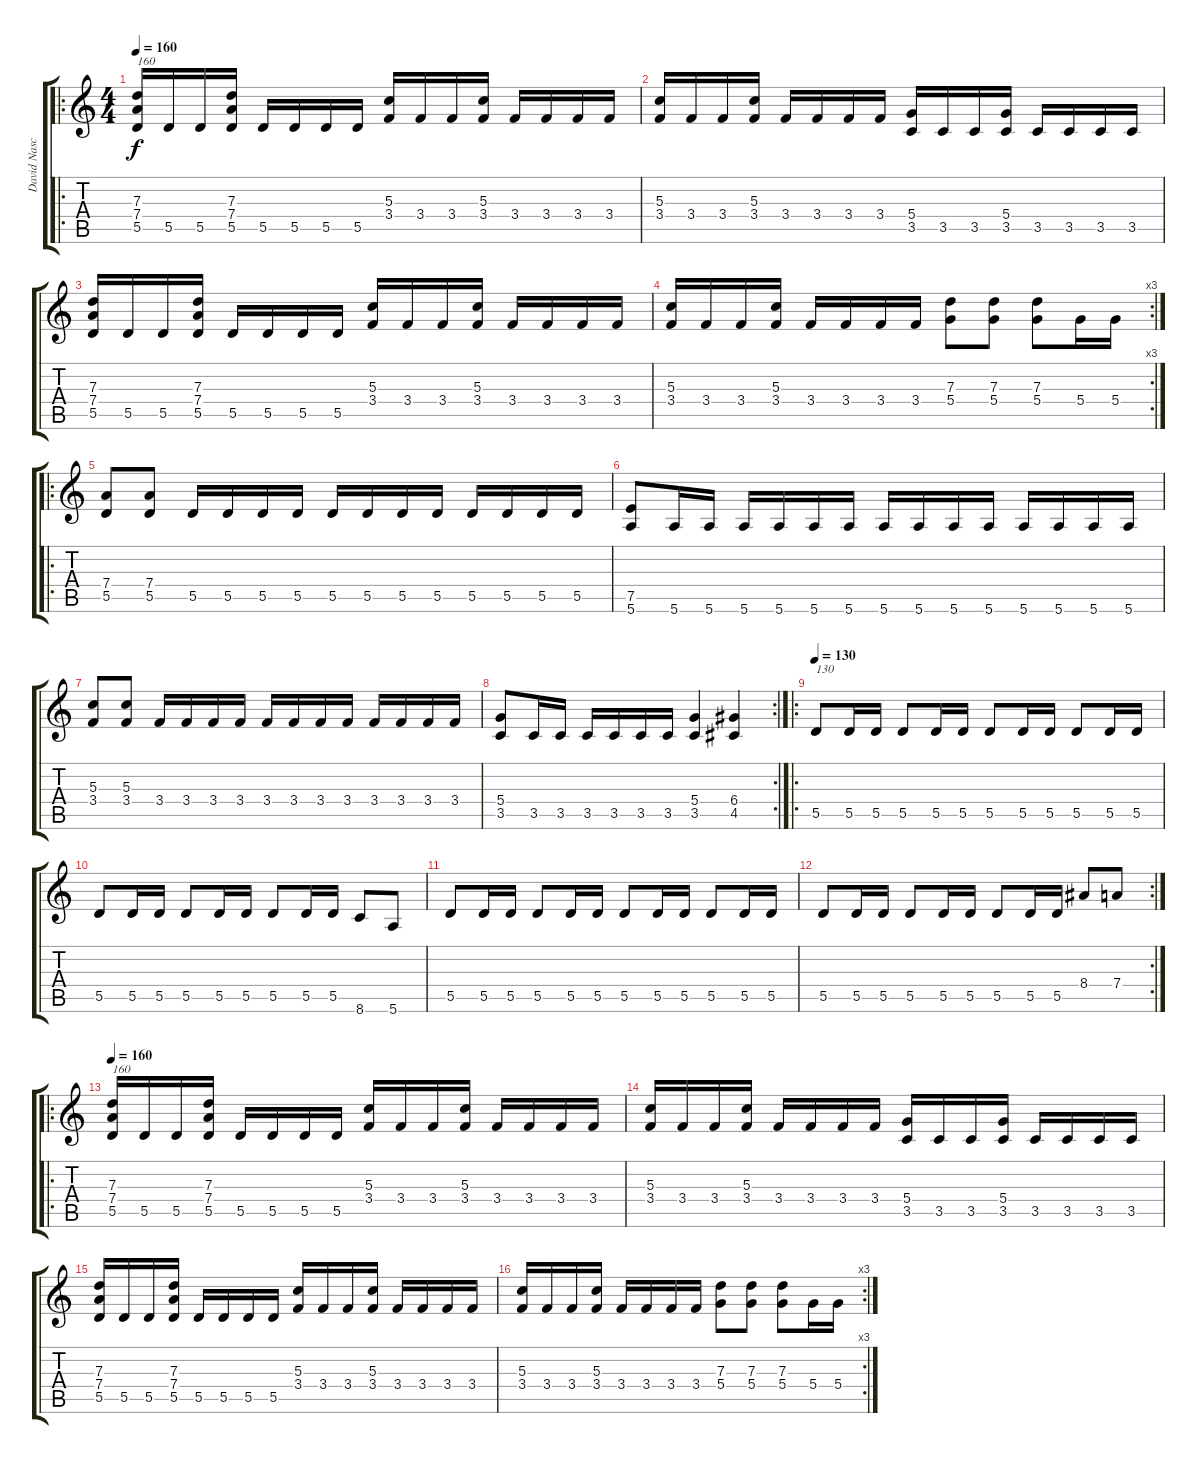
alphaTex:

\track ("David Nascimento" "David Nasc") {instrument distortionguitar}
\staff {score tabs}
\tuning (E4 B3 G3 D3 A2 E2) {hide}
\ro
\ts (4 4)
\tempo 160
\clef g2
\ks c
(7.3 7.4 5.5).16{txt "160" dy f} 5.5.16 5.5.16 (7.3 7.4 5.5).16 5.5.16 5.5.16 5.5.16 5.5.16 (5.3 3.4).16 3.4.16 3.4.16 (5.3 3.4).16 3.4.16 3.4.16 3.4.16 3.4.16 |
(5.3 3.4).16 3.4.16 3.4.16 (5.3 3.4).16 3.4.16 3.4.16 3.4.16 3.4.16 (5.4 3.5).16 3.5.16 3.5.16 (5.4 3.5).16 3.5.16 3.5.16 3.5.16 3.5.16 |
(7.3 7.4 5.5).16 5.5.16 5.5.16 (7.3 7.4 5.5).16 5.5.16 5.5.16 5.5.16 5.5.16 (5.3 3.4).16 3.4.16 3.4.16 (5.3 3.4).16 3.4.16 3.4.16 3.4.16 3.4.16 |
\rc 3
(5.3 3.4).16 3.4.16 3.4.16 (5.3 3.4).16 3.4.16 3.4.16 3.4.16 3.4.16 (7.3 5.4).8 (7.3 5.4).8 (7.3 5.4).8 5.4.16 5.4.16 |
\ro
(7.4 5.5).8 (7.4 5.5).8 5.5.16 5.5.16 5.5.16 5.5.16 5.5.16 5.5.16 5.5.16 5.5.16 5.5.16 5.5.16 5.5.16 5.5.16 |
(7.5 5.6).8 5.6.16 5.6.16 5.6.16 5.6.16 5.6.16 5.6.16 5.6.16 5.6.16 5.6.16 5.6.16 5.6.16 5.6.16 5.6.16 5.6.16 |
(5.3 3.4).8 (5.3 3.4).8 3.4.16 3.4.16 3.4.16 3.4.16 3.4.16 3.4.16 3.4.16 3.4.16 3.4.16 3.4.16 3.4.16 3.4.16 |
\rc 2
(5.4 3.5).8 3.5.16 3.5.16 3.5.16 3.5.16 3.5.16 3.5.16 (5.4 3.5).4 (6.4 4.5).4 |
\ro
\tempo 130
5.5.8{txt "130"} 5.5.16 5.5.16 5.5.8 5.5.16 5.5.16 5.5.8 5.5.16 5.5.16 5.5.8 5.5.16 5.5.16 |
5.5.8 5.5.16 5.5.16 5.5.8 5.5.16 5.5.16 5.5.8 5.5.16 5.5.16 8.6.8 5.6.8 |
5.5.8 5.5.16 5.5.16 5.5.8 5.5.16 5.5.16 5.5.8 5.5.16 5.5.16 5.5.8 5.5.16 5.5.16 |
\rc 2
5.5.8 5.5.16 5.5.16 5.5.8 5.5.16 5.5.16 5.5.8 5.5.16 5.5.16 8.4.8 7.4.8 |
\ro
\tempo 160
(7.3 7.4 5.5).16{txt "160"} 5.5.16 5.5.16 (7.3 7.4 5.5).16 5.5.16 5.5.16 5.5.16 5.5.16 (5.3 3.4).16 3.4.16 3.4.16 (5.3 3.4).16 3.4.16 3.4.16 3.4.16 3.4.16 |
(5.3 3.4).16 3.4.16 3.4.16 (5.3 3.4).16 3.4.16 3.4.16 3.4.16 3.4.16 (5.4 3.5).16 3.5.16 3.5.16 (5.4 3.5).16 3.5.16 3.5.16 3.5.16 3.5.16 |
(7.3 7.4 5.5).16 5.5.16 5.5.16 (7.3 7.4 5.5).16 5.5.16 5.5.16 5.5.16 5.5.16 (5.3 3.4).16 3.4.16 3.4.16 (5.3 3.4).16 3.4.16 3.4.16 3.4.16 3.4.16 |
\rc 3
(5.3 3.4).16 3.4.16 3.4.16 (5.3 3.4).16 3.4.16 3.4.16 3.4.16 3.4.16 (7.3 5.4).8 (7.3 5.4).8 (7.3 5.4).8 5.4.16 5.4.16
